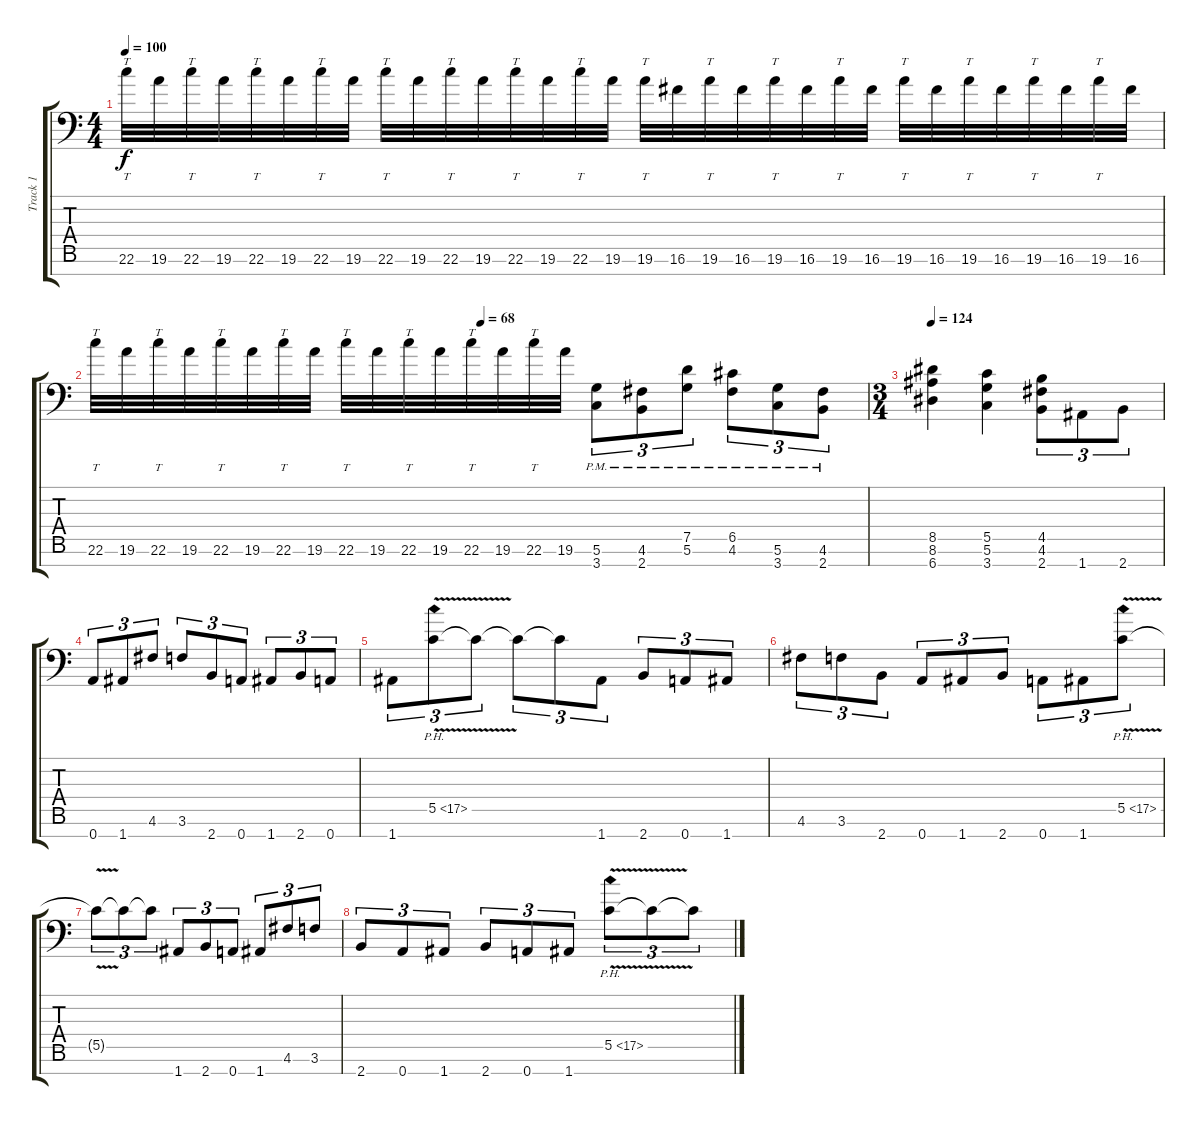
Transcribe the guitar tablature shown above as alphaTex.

\track ("Track 1" "Track 1") {instrument overdrivenguitar}
\staff {score tabs}
\tuning (D4 A3 F3 C3 G2 D2 A1) {hide}
\ts (4 4)
\tempo 100
\clef f4
\ks c
22.6.32{tt dy f} 19.6.32 22.6.32{tt} 19.6.32 22.6.32{tt} 19.6.32 22.6.32{tt} 19.6.32 22.6.32{tt} 19.6.32 22.6.32{tt} 19.6.32 22.6.32{tt} 19.6.32 22.6.32{tt} 19.6.32 19.6.32{tt} 16.6.32 19.6.32{tt} 16.6.32 19.6.32{tt} 16.6.32 19.6.32{tt} 16.6.32 19.6.32{tt} 16.6.32 19.6.32{tt} 16.6.32 19.6.32{tt} 16.6.32 19.6.32{tt} 16.6.32 |
\tempo (68 0.5)
22.6.32{tt} 19.6.32 22.6.32{tt} 19.6.32 22.6.32{tt} 19.6.32 22.6.32{tt} 19.6.32 22.6.32{tt} 19.6.32 22.6.32{tt} 19.6.32 22.6.32{tt} 19.6.32 22.6.32{tt} 19.6.32 (5.6{pm} 3.7{pm}).8{tu (3 2)} (4.6{pm} 2.7{pm}).8{tu (3 2)} (7.5{pm} 5.6{pm}).8{tu (3 2)} (6.5{pm} 4.6{pm}).8{tu (3 2)} (5.6{pm} 3.7{pm}).8{tu (3 2)} (4.6{pm} 2.7{pm}).8{tu (3 2)} |
\ts (3 4)
\tempo 124
(8.5 8.6 6.7).4 (5.5 5.6 3.7).4 (4.5 4.6 2.7).8{tu (3 2)} 1.7.8{tu (3 2)} 2.7.8{tu (3 2)} |
0.7.8{tu (3 2)} 1.7.8{tu (3 2)} 4.6.8{tu (3 2)} 3.6.8{tu (3 2)} 2.7.8{tu (3 2)} 0.7.8{tu (3 2)} 1.7.8{tu (3 2)} 2.7.8{tu (3 2)} 0.7.8{tu (3 2)} |
1.7.8{tu (3 2)} 5.5{ph 12 v}.8{tu (3 2)} 5.5{t}.8{tu (3 2)} 5.5{t}.8{tu (3 2)} 5.5{t}.8{tu (3 2)} 1.7.8{tu (3 2)} 2.7.8{tu (3 2)} 0.7.8{tu (3 2)} 1.7.8{tu (3 2)} |
4.6.8{tu (3 2)} 3.6.8{tu (3 2)} 2.7.8{tu (3 2)} 0.7.8{tu (3 2)} 1.7.8{tu (3 2)} 2.7.8{tu (3 2)} 0.7.8{tu (3 2)} 1.7.8{tu (3 2)} 5.5{ph 12 v}.8{tu (3 2)} |
5.5{t}.8{tu (3 2)} 5.5{t}.8{tu (3 2)} 5.5{t}.8{tu (3 2)} 1.7.8{tu (3 2)} 2.7.8{tu (3 2)} 0.7.8{tu (3 2)} 1.7.8{tu (3 2)} 4.6.8{tu (3 2)} 3.6.8{tu (3 2)} |
2.7.8{tu (3 2)} 0.7.8{tu (3 2)} 1.7.8{tu (3 2)} 2.7.8{tu (3 2)} 0.7.8{tu (3 2)} 1.7.8{tu (3 2)} 5.5{ph 12 v}.8{tu (3 2)} 5.5{t}.8{tu (3 2)} 5.5{t}.8{tu (3 2)}
